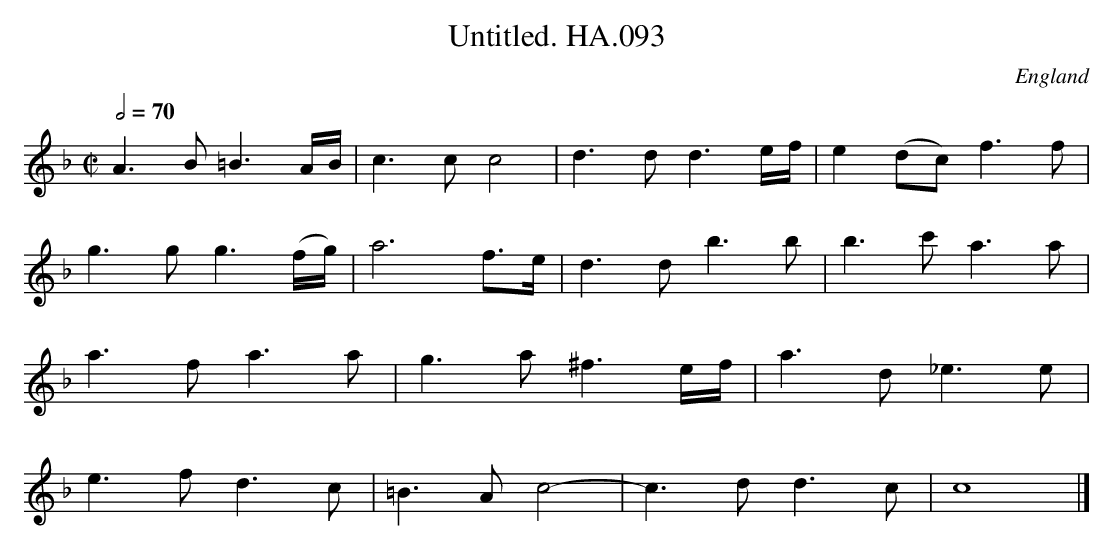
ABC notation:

X:1
T:Untitled. HA.093
M:C|
L:1/8
Q:1/2=70
O:England
notC:in Hand C
K:F major
A3B=B3A/B/|c3cc4|d3dd3e/f/|e2(dc)f3f|!
g3gg3(f/g/)|a6f>e|d3db3b|b3c'a3a|!
a3fa3a|g3a^f3e/f/|a3d_e3e|!
e3fd3c|=B3Ac4-|c3dd3c|c8|]
